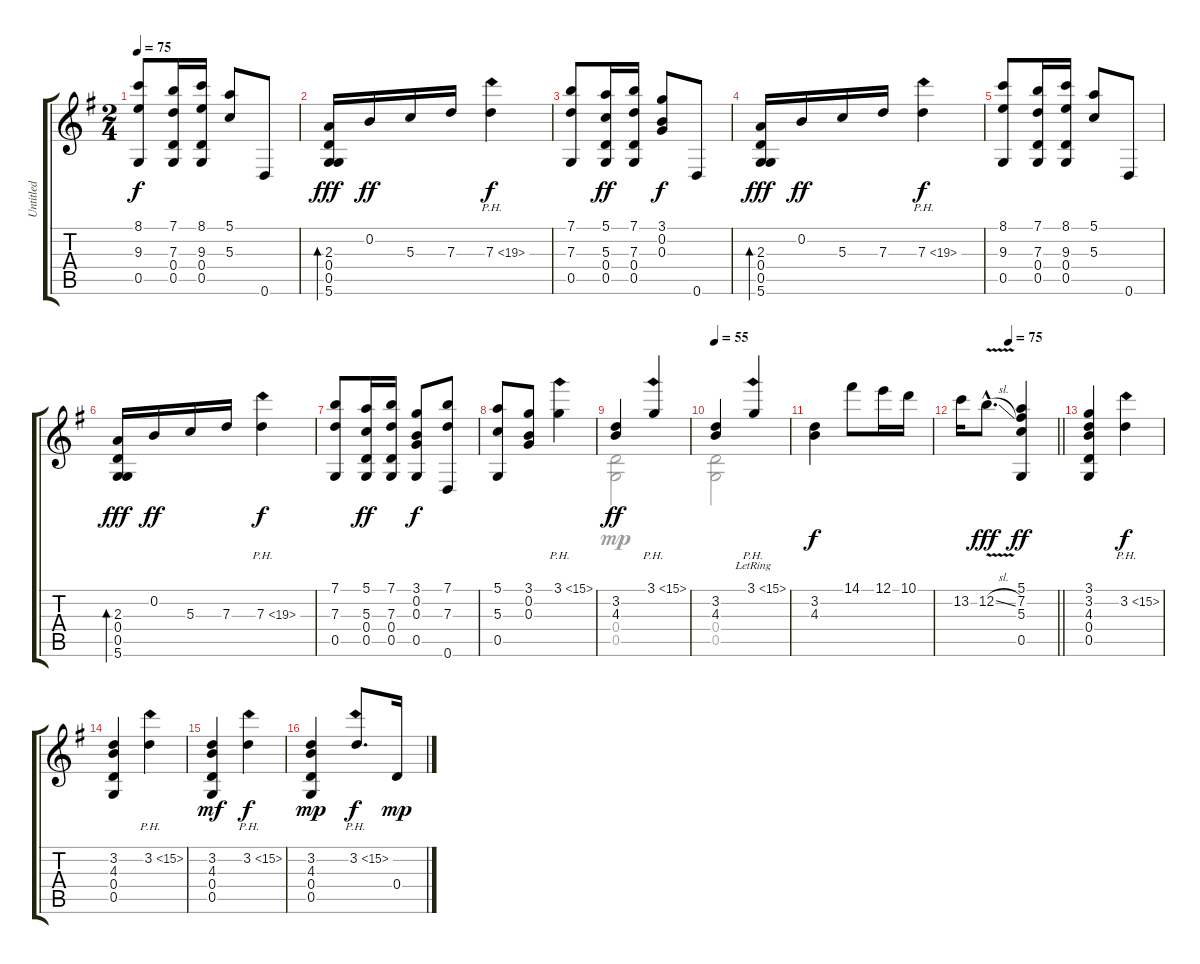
\track ("Untitled" "Untitled") {instrument acousticguitarnylon}
\staff {score tabs}
\tuning (E4 B3 G3 D3 G2 D2) {hide}
\voice
\ts (2 4)
\tempo 75
\clef g2
\ks g
(8.1 9.3 0.5).8{dy f} (7.1 7.3 0.4 0.5).16 (8.1 9.3 0.4 0.5).16 (5.1 5.3).8 0.6.8 |
(2.3 0.4 0.5 5.6).16{bd 240 dy fff} 0.2.16{dy ff} 5.3.16 7.3.16 7.3{ph 12}.4{dy f} |
(7.1 7.3 0.5).8 (5.1 5.3 0.4 0.5).16{dy ff} (7.1 7.3 0.4 0.5).16 (3.1 0.2 0.3).8{dy f} 0.6.8 |
(2.3 0.4 0.5 5.6).16{bd 240 dy fff} 0.2.16{dy ff} 5.3.16 7.3.16 7.3{ph 12}.4{dy f} |
(8.1 9.3 0.5).8 (7.1 7.3 0.4 0.5).16 (8.1 9.3 0.4 0.5).16 (5.1 5.3).8 0.6.8 |
(2.3 0.4 0.5 5.6).16{bd 240 dy fff} 0.2.16{dy ff} 5.3.16 7.3.16 7.3{ph 12}.4{dy f} |
(7.1 7.3 0.5).8 (5.1 5.3 0.4 0.5).16{dy ff} (7.1 7.3 0.4 0.5).16 (3.1 0.2 0.3 0.5).8{dy f} (7.1 7.3 0.6).8 |
(5.1 5.3 0.5).8 (3.1 0.2 0.3).8 3.1{ph 12}.4 |
(3.2 4.3).4{dy ff} 3.1{ph 12}.4 |
\tempo 55
(3.2 4.3).4 3.1{ph 12 lr}.4 |
(3.2 4.3).4{dy f} 14.1.8 12.1.16 10.1.16 |
\tempo (75 0.5)
\barLineRight lightlight
13.2.16 12.2{v sl hac}.8{d dy fff} (5.1 7.2 5.3 0.5).4{dy ff} |
(3.1 3.2 4.3 0.4 0.5).4 3.2{ph 12}.4{dy f} |
(3.2 4.3 0.4 0.5).4 3.2{ph 12}.4 |
(3.2 4.3 0.4 0.5).4{dy mf} 3.2{ph 12}.4{dy f} |
(3.2 4.3 0.4 0.5).4{dy mp} 3.2{ph 12}.8{d dy f} 0.4.16{dy mp}
\voice
\clef g2
\ottava regular
\simile none
\ks g
|
|
|
|
|
|
|
|
(0.4 0.5).2 |
(0.4 0.5).2 |
|
\barLineRight lightlight
|
|
|
|
